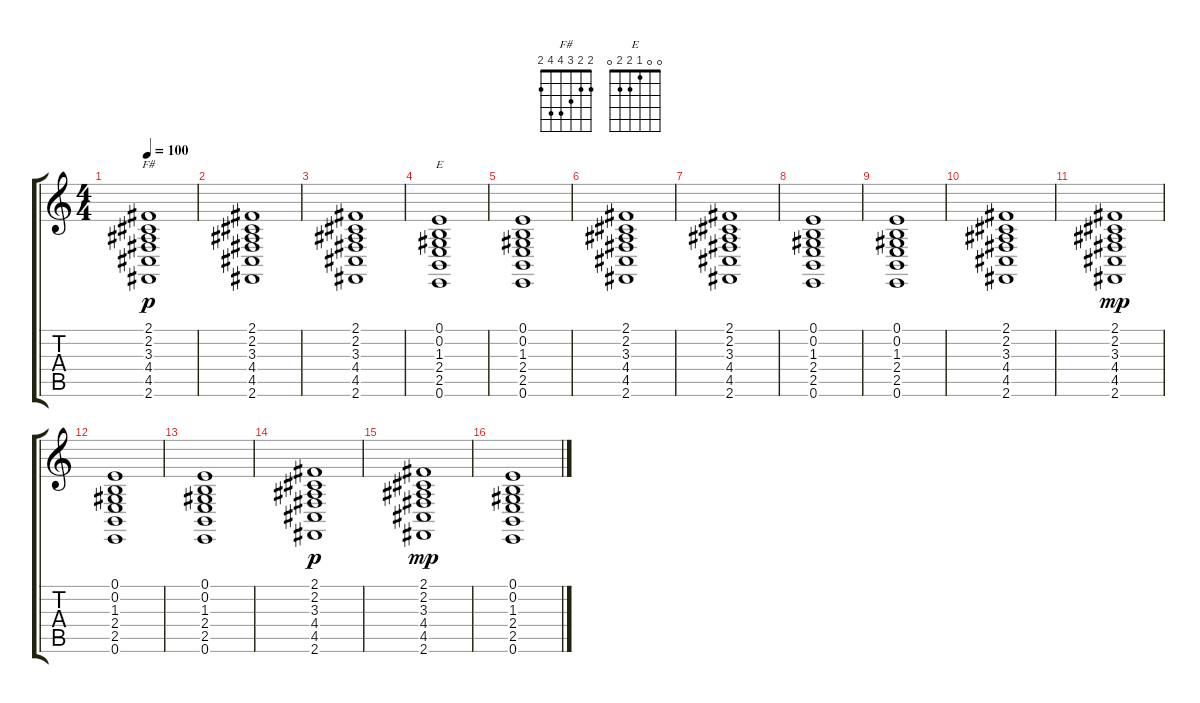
\track "" {instrument synthstrings2}
\staff {score tabs}
\tuning (E4 B3 G3 D3 A2 E2) {hide}
\chord ("F#" 2 2 3 4 4 2)
\chord ("E" 0 0 1 2 2 0)
\ts (4 4)
\tempo 100
\clef g2
\ks c
(2.1 2.2 3.3 4.4 4.5 2.6).1{ch "F#" dy p} |
(2.1 2.2 3.3 4.4 4.5 2.6).1 |
(2.1 2.2 3.3 4.4 4.5 2.6).1 |
(0.1 0.2 1.3 2.4 2.5 0.6).1{ch "E"} |
(0.1 0.2 1.3 2.4 2.5 0.6).1 |
(2.1 2.2 3.3 4.4 4.5 2.6).1 |
(2.1 2.2 3.3 4.4 4.5 2.6).1 |
(0.1 0.2 1.3 2.4 2.5 0.6).1 |
(0.1 0.2 1.3 2.4 2.5 0.6).1 |
(2.1 2.2 3.3 4.4 4.5 2.6).1 |
(2.1 2.2 3.3 4.4 4.5 2.6).1{dy mp} |
(0.1 0.2 1.3 2.4 2.5 0.6).1 |
(0.1 0.2 1.3 2.4 2.5 0.6).1 |
(2.1 2.2 3.3 4.4 4.5 2.6).1{dy p} |
(2.1 2.2 3.3 4.4 4.5 2.6).1{dy mp} |
(0.1 0.2 1.3 2.4 2.5 0.6).1
